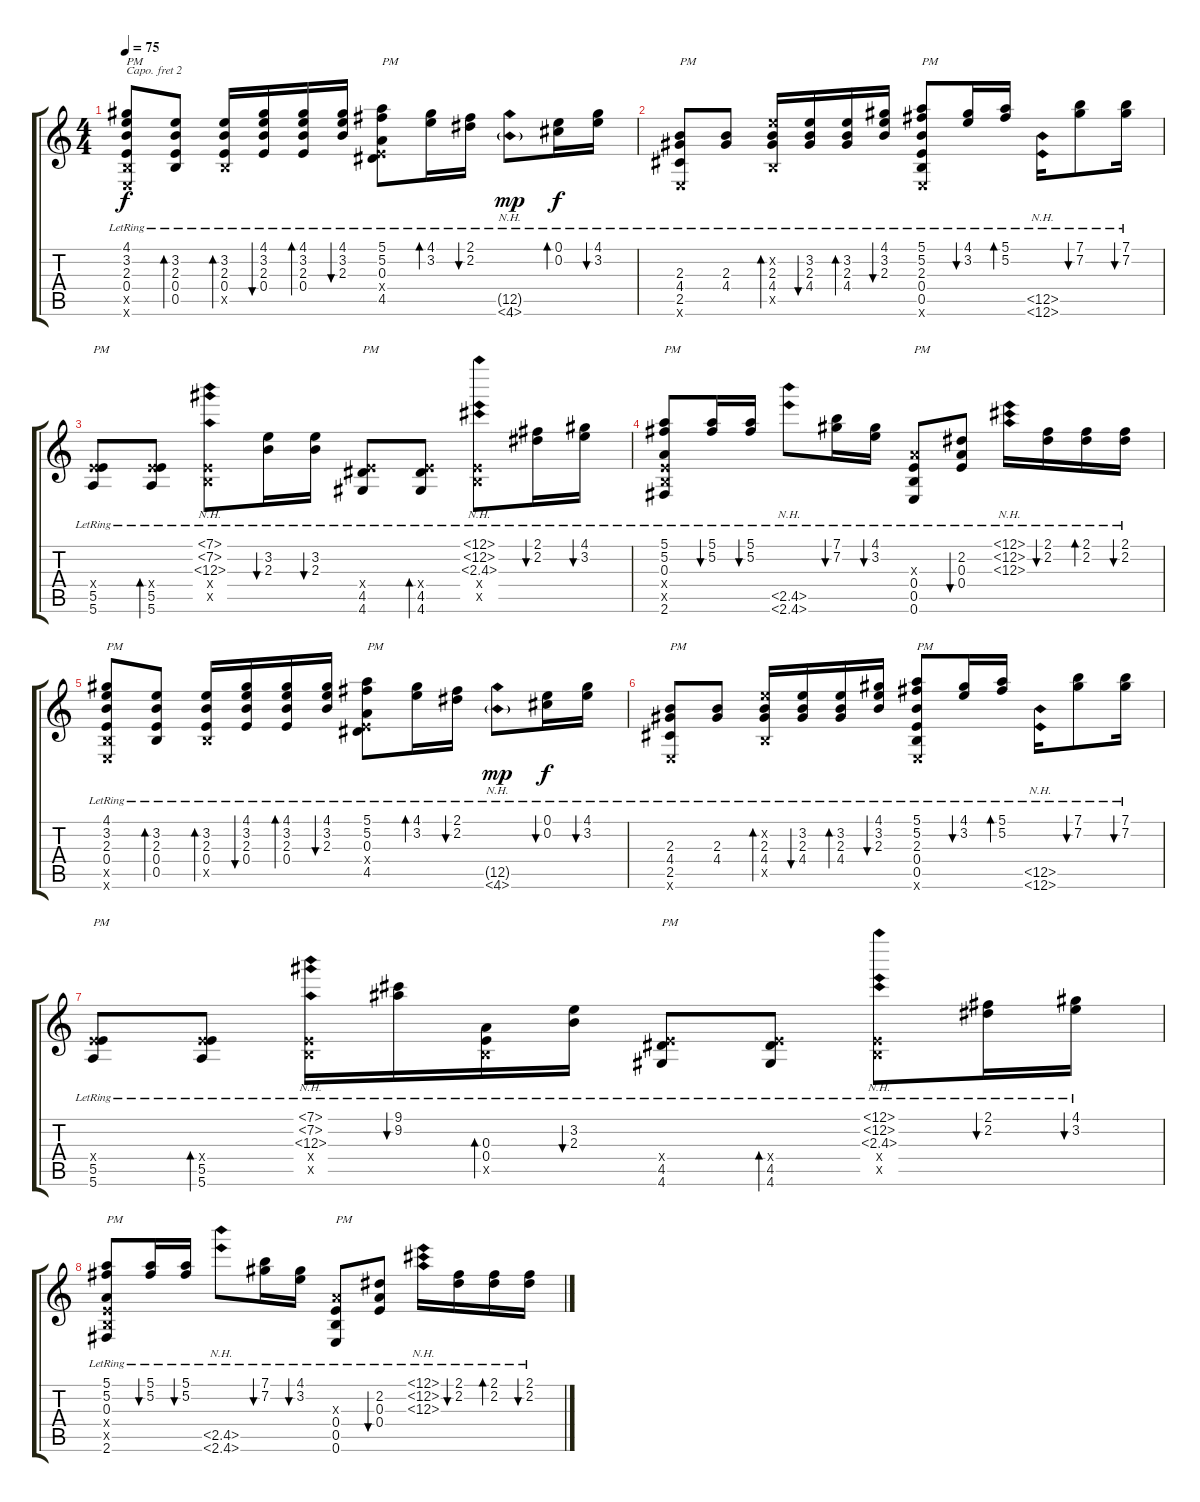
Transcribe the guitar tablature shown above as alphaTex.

\track "" {instrument acousticguitarsteel}
\staff {score tabs}
\capo 2
\tuning (D4 B3 G3 D3 A2 D2) {hide}
\ts (4 4)
\tempo 75
\clef g2
\ks c
(4.1{lr} 3.2{lr} 2.3{lr} 0.4{lr} 0.5{x} 0.6{x}).8{txt "PM" dy f} (3.2{lr} 2.3{lr} 0.4{lr} 0.5{lr}).8{bd 30} (3.2{lr} 2.3{lr} 0.4{lr} 0.5{x}).16{bd 30} (4.1{lr} 3.2{lr} 2.3{lr} 0.4{lr}).16{bu 30} (4.1{lr} 3.2{lr} 2.3{lr} 0.4{lr}).16{bd 30} (4.1{lr} 3.2{lr} 2.3{lr}).16{bu 30} (5.1{lr} 5.2{lr} 0.3{lr} 0.4{x} 4.5{lr}).8{txt "PM"} (4.1{lr} 3.2{lr}).16{bd 30} (2.1{lr} 2.2{lr}).16{bu 30} (0.5{nh g lr} 4.6{nh lr}).8{dy mp} (0.1{lr} 0.2{lr}).16{bd 30 dy f} (4.1{lr} 3.2{lr}).16{bu 30} |
(2.3{lr} 4.4{lr} 2.5{lr} 0.6{x}).8{txt "PM"} (2.3{lr} 4.4{lr}).8 (3.2{x} 2.3{lr} 4.4{lr} 0.5{x}).16{bd 30} (3.2{lr} 2.3{lr} 4.4{lr}).16{bu 30} (3.2{lr} 2.3{lr} 4.4{lr}).16{bd 30} (4.1{lr} 3.2{lr} 2.3{lr}).16{bu 30} (5.1{lr} 5.2{lr} 2.3{lr} 0.4{lr} 0.5{lr} 0.6{x}).8{txt "PM"} (4.1{lr} 3.2{lr}).16{bu 30} (5.1{lr} 5.2{lr}).16{bd 30} (0.5{nh lr} 0.6{nh lr}).16 (7.1{lr} 7.2{lr}).8{bu 30} (7.1{lr} 7.2{lr}).16{bu 30} |
(0.4{x} 5.5{lr} 5.6{lr}).8{txt "PM"} (0.4{x} 5.5{lr} 5.6{lr}).8{bd 30} (7.1{nh lr} 7.2{nh lr} 0.3{nh lr} 0.4{x} 0.5{x}).8 (3.2{lr} 2.3{lr}).16{bu 30} (3.2{lr} 2.3{lr}).16{bu 30} (0.4{x} 4.5{lr} 4.6{lr}).8{txt "PM"} (0.4{x} 4.5{lr} 4.6{lr}).8{bd 30} (0.1{nh lr} 0.2{nh lr} 2.3{nh lr} 0.4{x} 0.5{x}).8 (2.1{lr} 2.2{lr}).16{bu 30} (4.1{lr} 3.2{lr}).16{bu 30} |
(5.1{lr} 5.2{lr} 0.3{lr} 0.4{x} 0.5{x} 2.6{lr}).8{txt "PM"} (5.1{lr} 5.2{lr}).16{bu 30} (5.1{lr} 5.2{lr}).16{bu 30} (2.5{nh lr} 2.6{nh lr}).8 (7.1{lr} 7.2{lr}).16{bu 30} (4.1{lr} 3.2{lr}).16{bu 30} (0.3{x} 0.4{lr} 0.5{lr} 0.6{lr}).8{txt "PM"} (2.2{lr} 0.3{lr} 0.4{lr}).8{bu 30} (0.1{nh lr} 0.2{nh lr} 0.3{nh lr}).16 (2.1{lr} 2.2{lr}).16{bu 30} (2.1{lr} 2.2{lr}).16{bd 30} (2.1{lr} 2.2{lr}).16{bu 30} |
(4.1{lr} 3.2{lr} 2.3{lr} 0.4{lr} 0.5{x} 0.6{x}).8{txt "PM"} (3.2{lr} 2.3{lr} 0.4{lr} 0.5{lr}).8{bd 30} (3.2{lr} 2.3{lr} 0.4{lr} 0.5{x}).16{bd 30} (4.1{lr} 3.2{lr} 2.3{lr} 0.4{lr}).16{bu 30} (4.1{lr} 3.2{lr} 2.3{lr} 0.4{lr}).16{bd 30} (4.1{lr} 3.2{lr} 2.3{lr}).16{bu 30} (5.1{lr} 5.2{lr} 0.3{lr} 0.4{x} 4.5{lr}).8{txt "PM"} (4.1{lr} 3.2{lr}).16{bd 30} (2.1{lr} 2.2{lr}).16{bu 30} (0.5{nh g lr} 4.6{nh lr}).8{dy mp} (0.1{lr} 0.2{lr}).16{bu 30 dy f} (4.1{lr} 3.2{lr}).16{bu 30} |
(2.3{lr} 4.4{lr} 2.5{lr} 0.6{x}).8{txt "PM"} (2.3{lr} 4.4{lr}).8 (3.2{x} 2.3{lr} 4.4{lr} 0.5{x}).16{bd 30} (3.2{lr} 2.3{lr} 4.4{lr}).16{bu 30} (3.2{lr} 2.3{lr} 4.4{lr}).16{bd 30} (4.1{lr} 3.2{lr} 2.3{lr}).16{bu 30} (5.1{lr} 5.2{lr} 2.3{lr} 0.4{lr} 0.5{lr} 0.6{x}).8{txt "PM"} (4.1{lr} 3.2{lr}).16{bu 30} (5.1{lr} 5.2{lr}).16{bd 30} (0.5{nh lr} 0.6{nh lr}).16 (7.1{lr} 7.2{lr}).8{bu 30} (7.1{lr} 7.2{lr}).16{bu 30} |
(0.4{x} 5.5{lr} 5.6{lr}).8{txt "PM"} (0.4{x} 5.5{lr} 5.6{lr}).8{bd 30} (7.1{nh lr} 7.2{nh lr} 0.3{nh lr} 0.4{x} 0.5{x}).16 (9.1{lr} 9.2{lr}).16{bu 30} (0.3{lr} 0.4{lr} 0.5{x}).16{bd 30} (3.2{lr} 2.3{lr}).16{bu 30} (0.4{x} 4.5{lr} 4.6{lr}).8{txt "PM"} (0.4{x} 4.5{lr} 4.6{lr}).8{bd 30} (0.1{nh lr} 0.2{nh lr} 2.3{nh lr} 0.4{x} 0.5{x}).8 (2.1{lr} 2.2{lr}).16{bu 30} (4.1{lr} 3.2{lr}).16{bu 30} |
(5.1{lr} 5.2{lr} 0.3{lr} 0.4{x} 0.5{x} 2.6{lr}).8{txt "PM"} (5.1{lr} 5.2{lr}).16{bu 30} (5.1{lr} 5.2{lr}).16{bu 30} (2.5{nh lr} 2.6{nh lr}).8 (7.1{lr} 7.2{lr}).16{bu 30} (4.1{lr} 3.2{lr}).16{bu 30} (0.3{x} 0.4{lr} 0.5{lr} 0.6{lr}).8{txt "PM"} (2.2{lr} 0.3{lr} 0.4{lr}).8{bu 30} (0.1{nh lr} 0.2{nh lr} 0.3{nh lr}).16 (2.1{lr} 2.2{lr}).16{bu 30} (2.1{lr} 2.2{lr}).16{bd 30} (2.1{lr} 2.2{lr}).16{bu 30}
